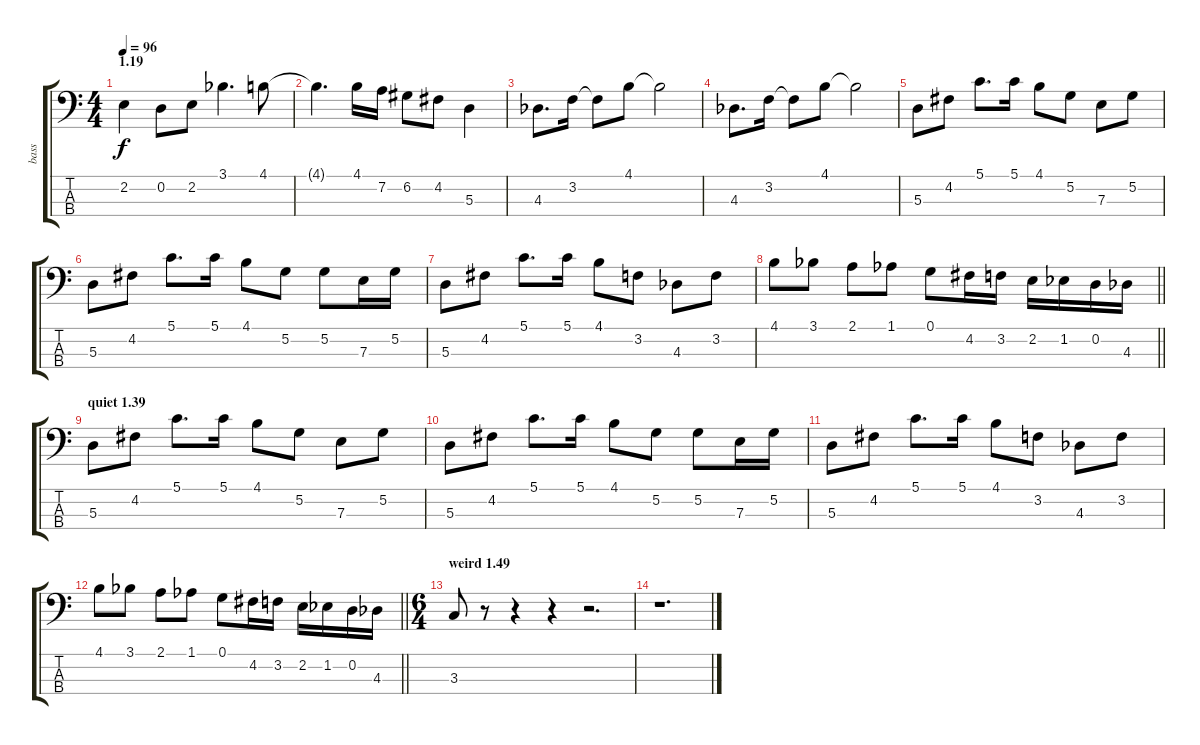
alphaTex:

\track ("bass" "bass") {instrument electricbasspick}
\staff {score tabs}
\tuning (G2 D2 A1 E1) {hide}
\ts (4 4)
\section ("" "1.19")
\tempo 96
\clef f4
\ks c
2.2.4{dy f} 0.2.8 2.2.8 3.1{acc b}.4{d} 4.1.8 |
4.1{t}.4{d} 4.1.16 7.2.16 6.2.8 4.2.8 5.3.4 |
4.3{acc b}.8{d} 3.2.16 3.2{t}.8 4.1.8 4.1{t}.2 |
4.3{acc b}.8{d} 3.2.16 3.2{t}.8 4.1.8 4.1{t}.2 |
5.3.8 4.2.8 5.1.8{d} 5.1.16 4.1.8 5.2.8 7.3.8 5.2.8 |
5.3.8 4.2.8 5.1.8{d} 5.1.16 4.1.8 5.2.8 5.2.8 7.3.16 5.2.16 |
5.3.8 4.2.8 5.1.8{d} 5.1.16 4.1.8 3.2.8 4.3{acc b}.8 3.2.8 |
\barLineRight lightlight
4.1.8 3.1{acc b}.8 2.1.8 1.1{acc b}.8 0.1.8 4.2.16 3.2.16 2.2.16 1.2{acc b}.16 0.2.16 4.3{acc b}.16 |
\section ("" "quiet 1.39")
5.3.8 4.2.8 5.1.8{d} 5.1.16 4.1.8 5.2.8 7.3.8 5.2.8 |
5.3.8 4.2.8 5.1.8{d} 5.1.16 4.1.8 5.2.8 5.2.8 7.3.16 5.2.16 |
5.3.8 4.2.8 5.1.8{d} 5.1.16 4.1.8 3.2.8 4.3{acc b}.8 3.2.8 |
\barLineRight lightlight
4.1.8 3.1{acc b}.8 2.1.8 1.1{acc b}.8 0.1.8 4.2.16 3.2.16 2.2.16 1.2{acc b}.16 0.2.16 4.3{acc b}.16 |
\ts (6 4)
\section ("" "weird 1.49")
3.3.8 r.8 r.4 r.4 r.2{d} |
r.1{d}
